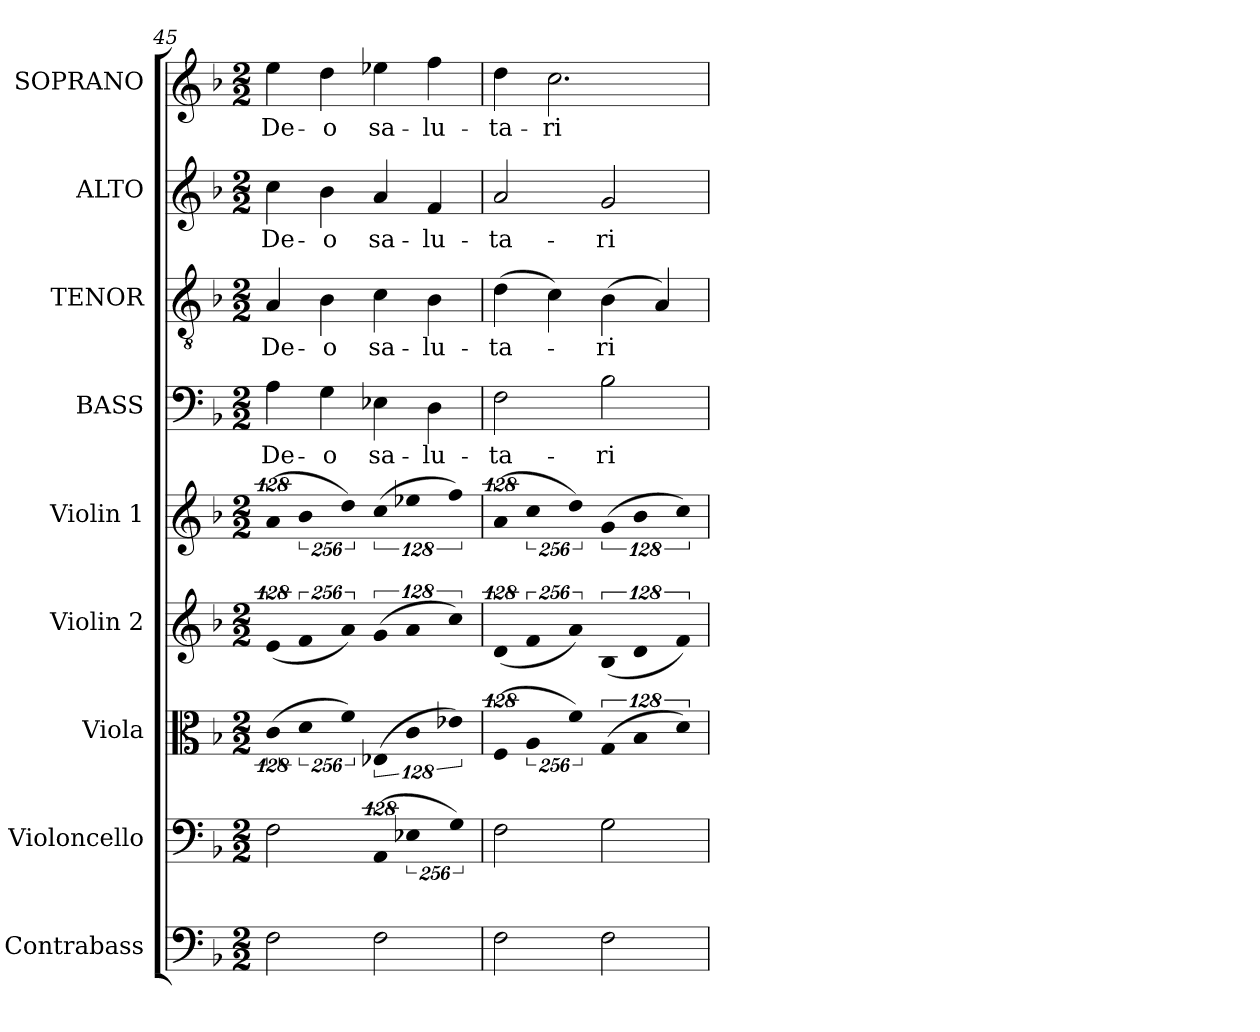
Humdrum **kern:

**kern	**kern	**kern	**kern	**kern	**kern	**text	**kern	**text	**kern	**text	**kern	**text
*part9	*part8	*part7	*part6	*part5	*part4	*part4	*part3	*part3	*part2	*part2	*part1	*part1
*staff9	*staff8	*staff7	*staff6	*staff5	*staff4	*staff4	*staff3	*staff3	*staff2	*staff2	*staff1	*staff1
*I"Contrabass	*I"Violoncello	*I"Viola	*I"Violin 2	*I"Violin 1	*I"BASS	*	*I"TENOR	*	*I"ALTO	*	*I"SOPRANO	*
*I'Cb.	*I'Vc.	*I'Vla.	*I'Vln. 2	*I'Vln. 1	*I'B.	*	*I'T.	*	*I'A.	*	*I'S.	*
!!LO:LB:g=z
*clefF4	*clefF4	*clefC3	*clefG2	*clefG2	*clefF4	*	*clefGv2	*	*clefG2	*	*clefG2	*
*ITrd7c12	*	*	*	*	*	*	*ITrd7c12	*	*	*	*	*
*k[b-]	*k[b-]	*k[b-]	*k[b-]	*k[b-]	*k[b-]	*	*k[b-]	*	*k[b-]	*	*k[b-]	*
*F:	*F:	*F:	*F:	*F:	*F:	*	*F:	*	*F:	*	*F:	*
*M2/2	*M2/2	*M2/2	*M2/2	*M2/2	*M2/2	*	*M2/2	*	*M2/2	*	*M2/2	*
=45	=45	=45	=45	=45	=45	=45	=45	=45	=45	=45	=45	=45
!	!	!LO:N:vis=4	!LO:N:vis=4	!LO:N:vis=4	!	!	!	!	!	!	!	!
!	!	!	!	!	!	!LO:LY:b:color=#000000	!	!	!	!	!	!
!	!	!	!	!	!	!	!	!LO:LY:b:color=#000000	!	!	!	!
!	!	!	!	!	!	!	!	!	!	!LO:LY:b:color=#000000	!	!
!	!	!	!	!	!	!	!	!	!	!	!	!LO:LY:b:color=#000000
2FFi\	2Fi\	(512%85ci\	(512%85ei/	(512%85ai/	4Ai\	De-	4AAi/	De-	4cci\	De-	4eei\	De-
!	!	!LO:N:vis=4	!LO:N:vis=4	!LO:N:vis=4	!	!	!	!	!	!	!	!
.	.	1024%171di\	1024%171fi/	1024%171b-i\	.	.	.	.	.	.	.	.
!	!	!	!	!	!	!LO:LY:b:color=#000000	!	!	!	!	!	!
!	!	!	!	!	!	!	!	!LO:LY:b:color=#000000	!	!	!	!
!	!	!	!	!	!	!	!	!	!	!LO:LY:b:color=#000000	!	!
!	!	!	!	!	!	!	!	!	!	!	!	!LO:LY:b:color=#000000
.	.	.	.	.	4Gi\	-o	4BB-i\	-o	4b-i\	-o	4ddi\	-o
!	!	!LO:N:vis=4	!LO:N:vis=4	!LO:N:vis=4	!	!	!	!	!	!	!	!
.	.	1024%171fi\)	1024%171ai/)	1024%171ddi\)	.	.	.	.	.	.	.	.
!	!LO:N:vis=4	!LO:N:vis=4	!LO:N:vis=4	!LO:N:vis=4	!	!	!	!	!	!	!	!
!	!	!	!	!	!	!LO:LY:b:color=#000000	!	!	!	!	!	!
!	!	!	!	!	!	!	!	!LO:LY:b:color=#000000	!	!	!	!
!	!	!	!	!	!	!	!	!	!	!LO:LY:b:color=#000000	!	!
!	!	!	!	!	!	!	!	!	!	!	!	!LO:LY:b:color=#000000
2FFi\	(512%85AAi/	(512%85E-Xi/	(512%85gi/	(512%85cci\	4E-Xi\	sa-	4Ci\	sa-	4ai/	sa-	4ee-Xi\	sa-
!	!LO:N:vis=4	!LO:N:vis=4	!LO:N:vis=4	!LO:N:vis=4	!	!	!	!	!	!	!	!
.	1024%171E-Xi\	1024%171ci\	1024%171ai/	1024%171ee-Xi\	.	.	.	.	.	.	.	.
!	!	!	!	!	!	!LO:LY:b:color=#000000	!	!	!	!	!	!
!	!	!	!	!	!	!	!	!LO:LY:b:color=#000000	!	!	!	!
!	!	!	!	!	!	!	!	!	!	!LO:LY:b:color=#000000	!	!
!	!	!	!	!	!	!	!	!	!	!	!	!LO:LY:b:color=#000000
.	.	.	.	.	4Di\	-lu-	4BB-i\	-lu-	4fi/	-lu-	4ffi\	-lu-
!	!LO:N:vis=4	!LO:N:vis=4	!LO:N:vis=4	!LO:N:vis=4	!	!	!	!	!	!	!	!
.	1024%171Gi\)	1024%171e-Xi\)	1024%171cci\)	1024%171ffi\)	.	.	.	.	.	.	.	.
=46	=46	=46	=46	=46	=46	=46	=46	=46	=46	=46	=46	=46
!	!	!LO:N:vis=4	!LO:N:vis=4	!LO:N:vis=4	!	!	!	!	!	!	!	!
!	!	!	!	!	!	!LO:LY:b:color=#000000	!	!	!	!	!	!
!	!	!	!	!	!	!	!	!LO:LY:b:color=#000000	!	!	!	!
!	!	!	!	!	!	!	!	!	!	!LO:LY:b:color=#000000	!	!
!	!	!	!	!	!	!	!	!	!	!	!	!LO:LY:b:color=#000000
2FFi\	2Fi\	(512%85Fi/	(512%85di/	(512%85ai/	2Fi\	-ta-	(4Di\	-ta-	2ai/	-ta-	4ddi\	-ta-
!	!	!LO:N:vis=4	!LO:N:vis=4	!LO:N:vis=4	!	!	!	!	!	!	!	!
.	.	1024%171Ai/	1024%171fi/	1024%171cci\	.	.	.	.	.	.	.	.
!	!	!	!	!	!	!	!	!	!	!	!	!LO:LY:b:color=#000000
.	.	.	.	.	.	.	4Ci\)	.	.	.	2.cci\	-ri
!	!	!LO:N:vis=4	!LO:N:vis=4	!LO:N:vis=4	!	!	!	!	!	!	!	!
.	.	1024%171fi\)	1024%171ai/)	1024%171ddi\)	.	.	.	.	.	.	.	.
!	!	!LO:N:vis=4	!LO:N:vis=4	!LO:N:vis=4	!	!	!	!	!	!	!	!
!	!	!	!	!	!	!LO:LY:b:color=#000000	!	!	!	!	!	!
!	!	!	!	!	!	!	!	!LO:LY:b:color=#000000	!	!	!	!
!	!	!	!	!	!	!	!	!	!	!LO:LY:b:color=#000000	!	!
2FFi\	2Gi\	(512%85Gi/	(512%85B-i/	(512%85gi/	2B-i\	-ri	(4BB-i\	-ri	2gi/	-ri	.	.
!	!	!LO:N:vis=4	!LO:N:vis=4	!LO:N:vis=4	!	!	!	!	!	!	!	!
.	.	1024%171B-i/	1024%171di/	1024%171b-i\	.	.	.	.	.	.	.	.
.	.	.	.	.	.	.	4AAi/)	.	.	.	.	.
!	!	!LO:N:vis=4	!LO:N:vis=4	!LO:N:vis=4	!	!	!	!	!	!	!	!
.	.	1024%171di\)	1024%171fi/)	1024%171cci\)	.	.	.	.	.	.	.	.
=	=	=	=	=	=	=	=	=	=	=	=	=
*-	*-	*-	*-	*-	*-	*-	*-	*-	*-	*-	*-	*-
